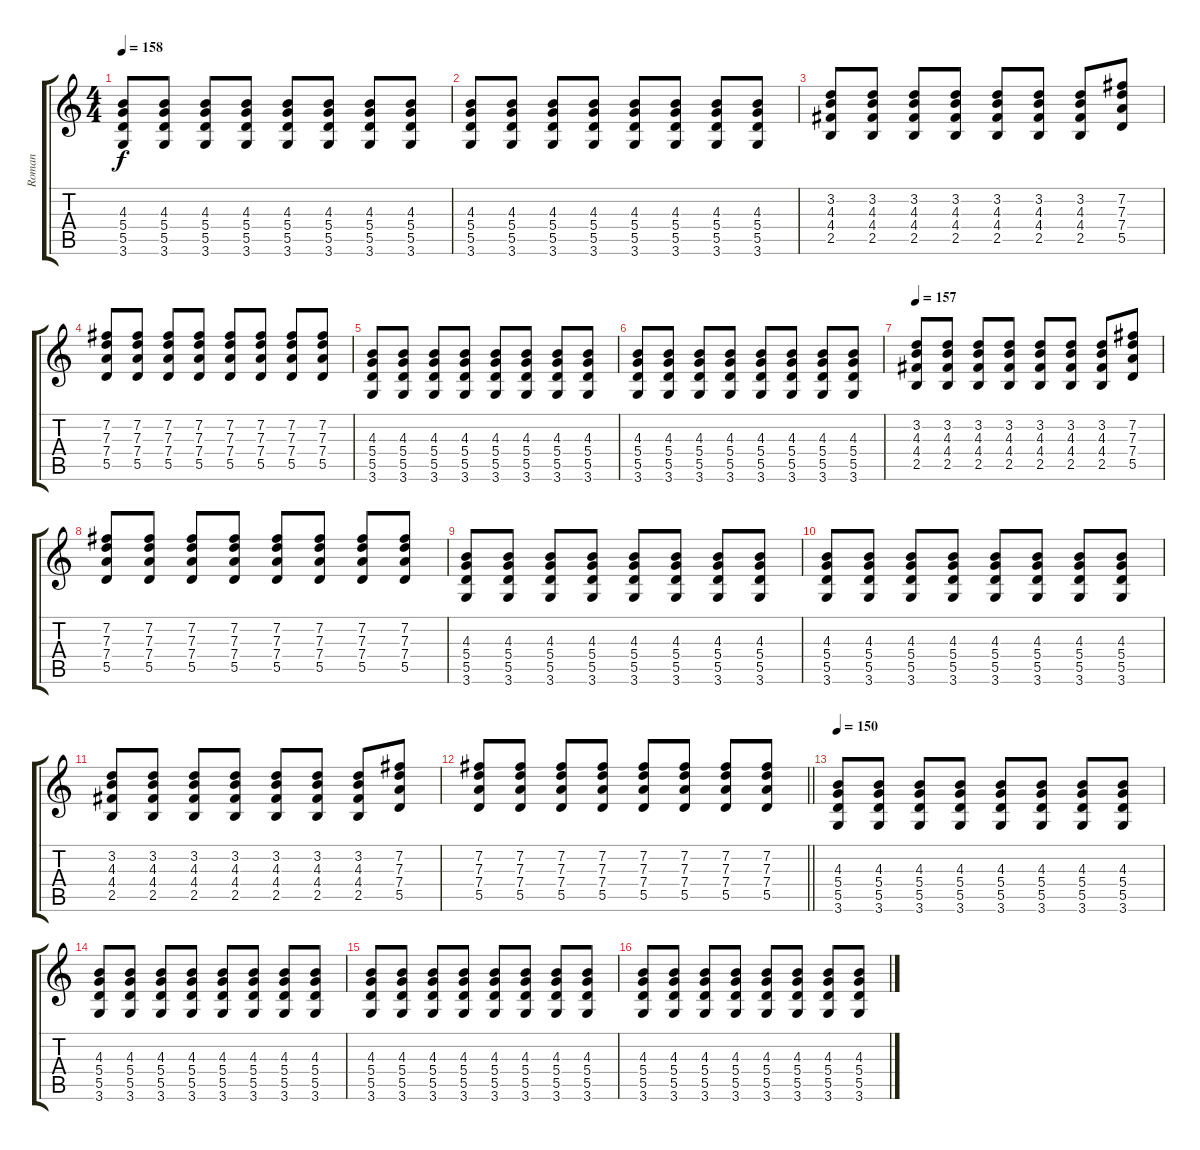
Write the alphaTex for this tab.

\track ("Roman" "Roman") {instrument overdrivenguitar}
\staff {score tabs}
\tuning (E4 B3 G3 D3 A2 E2) {hide}
\ts (4 4)
\tempo 158
\clef g2
\ks c
(4.3 5.4 5.5 3.6).8{dy f} (4.3 5.4 5.5 3.6).8 (4.3 5.4 5.5 3.6).8 (4.3 5.4 5.5 3.6).8 (4.3 5.4 5.5 3.6).8 (4.3 5.4 5.5 3.6).8 (4.3 5.4 5.5 3.6).8 (4.3 5.4 5.5 3.6).8 |
(4.3 5.4 5.5 3.6).8 (4.3 5.4 5.5 3.6).8 (4.3 5.4 5.5 3.6).8 (4.3 5.4 5.5 3.6).8 (4.3 5.4 5.5 3.6).8 (4.3 5.4 5.5 3.6).8 (4.3 5.4 5.5 3.6).8 (4.3 5.4 5.5 3.6).8 |
(3.2 4.3 4.4 2.5).8 (3.2 4.3 4.4 2.5).8 (3.2 4.3 4.4 2.5).8 (3.2 4.3 4.4 2.5).8 (3.2 4.3 4.4 2.5).8 (3.2 4.3 4.4 2.5).8 (3.2 4.3 4.4 2.5).8 (7.2 7.3 7.4 5.5).8 |
(7.2 7.3 7.4 5.5).8 (7.2 7.3 7.4 5.5).8 (7.2 7.3 7.4 5.5).8 (7.2 7.3 7.4 5.5).8 (7.2 7.3 7.4 5.5).8 (7.2 7.3 7.4 5.5).8 (7.2 7.3 7.4 5.5).8 (7.2 7.3 7.4 5.5).8 |
(4.3 5.4 5.5 3.6).8 (4.3 5.4 5.5 3.6).8 (4.3 5.4 5.5 3.6).8 (4.3 5.4 5.5 3.6).8 (4.3 5.4 5.5 3.6).8 (4.3 5.4 5.5 3.6).8 (4.3 5.4 5.5 3.6).8 (4.3 5.4 5.5 3.6).8 |
(4.3 5.4 5.5 3.6).8 (4.3 5.4 5.5 3.6).8 (4.3 5.4 5.5 3.6).8 (4.3 5.4 5.5 3.6).8 (4.3 5.4 5.5 3.6).8 (4.3 5.4 5.5 3.6).8 (4.3 5.4 5.5 3.6).8 (4.3 5.4 5.5 3.6).8 |
\tempo 157
(3.2 4.3 4.4 2.5).8 (3.2 4.3 4.4 2.5).8 (3.2 4.3 4.4 2.5).8 (3.2 4.3 4.4 2.5).8 (3.2 4.3 4.4 2.5).8 (3.2 4.3 4.4 2.5).8 (3.2 4.3 4.4 2.5).8 (7.2 7.3 7.4 5.5).8 |
(7.2 7.3 7.4 5.5).8 (7.2 7.3 7.4 5.5).8 (7.2 7.3 7.4 5.5).8 (7.2 7.3 7.4 5.5).8 (7.2 7.3 7.4 5.5).8 (7.2 7.3 7.4 5.5).8 (7.2 7.3 7.4 5.5).8 (7.2 7.3 7.4 5.5).8 |
(4.3 5.4 5.5 3.6).8 (4.3 5.4 5.5 3.6).8 (4.3 5.4 5.5 3.6).8 (4.3 5.4 5.5 3.6).8 (4.3 5.4 5.5 3.6).8 (4.3 5.4 5.5 3.6).8 (4.3 5.4 5.5 3.6).8 (4.3 5.4 5.5 3.6).8 |
(4.3 5.4 5.5 3.6).8 (4.3 5.4 5.5 3.6).8 (4.3 5.4 5.5 3.6).8 (4.3 5.4 5.5 3.6).8 (4.3 5.4 5.5 3.6).8 (4.3 5.4 5.5 3.6).8 (4.3 5.4 5.5 3.6).8 (4.3 5.4 5.5 3.6).8 |
(3.2 4.3 4.4 2.5).8 (3.2 4.3 4.4 2.5).8 (3.2 4.3 4.4 2.5).8 (3.2 4.3 4.4 2.5).8 (3.2 4.3 4.4 2.5).8 (3.2 4.3 4.4 2.5).8 (3.2 4.3 4.4 2.5).8 (7.2 7.3 7.4 5.5).8 |
\barLineRight lightlight
(7.2 7.3 7.4 5.5).8 (7.2 7.3 7.4 5.5).8 (7.2 7.3 7.4 5.5).8 (7.2 7.3 7.4 5.5).8 (7.2 7.3 7.4 5.5).8 (7.2 7.3 7.4 5.5).8 (7.2 7.3 7.4 5.5).8 (7.2 7.3 7.4 5.5).8 |
\section ("" "")
\tempo 150
(4.3 5.4 5.5 3.6).8 (4.3 5.4 5.5 3.6).8 (4.3 5.4 5.5 3.6).8 (4.3 5.4 5.5 3.6).8 (4.3 5.4 5.5 3.6).8 (4.3 5.4 5.5 3.6).8 (4.3 5.4 5.5 3.6).8 (4.3 5.4 5.5 3.6).8 |
(4.3 5.4 5.5 3.6).8 (4.3 5.4 5.5 3.6).8 (4.3 5.4 5.5 3.6).8 (4.3 5.4 5.5 3.6).8 (4.3 5.4 5.5 3.6).8 (4.3 5.4 5.5 3.6).8 (4.3 5.4 5.5 3.6).8 (4.3 5.4 5.5 3.6).8 |
(4.3 5.4 5.5 3.6).8 (4.3 5.4 5.5 3.6).8 (4.3 5.4 5.5 3.6).8 (4.3 5.4 5.5 3.6).8 (4.3 5.4 5.5 3.6).8 (4.3 5.4 5.5 3.6).8 (4.3 5.4 5.5 3.6).8 (4.3 5.4 5.5 3.6).8 |
(4.3 5.4 5.5 3.6).8 (4.3 5.4 5.5 3.6).8 (4.3 5.4 5.5 3.6).8 (4.3 5.4 5.5 3.6).8 (4.3 5.4 5.5 3.6).8 (4.3 5.4 5.5 3.6).8 (4.3 5.4 5.5 3.6).8 (4.3 5.4 5.5 3.6).8
